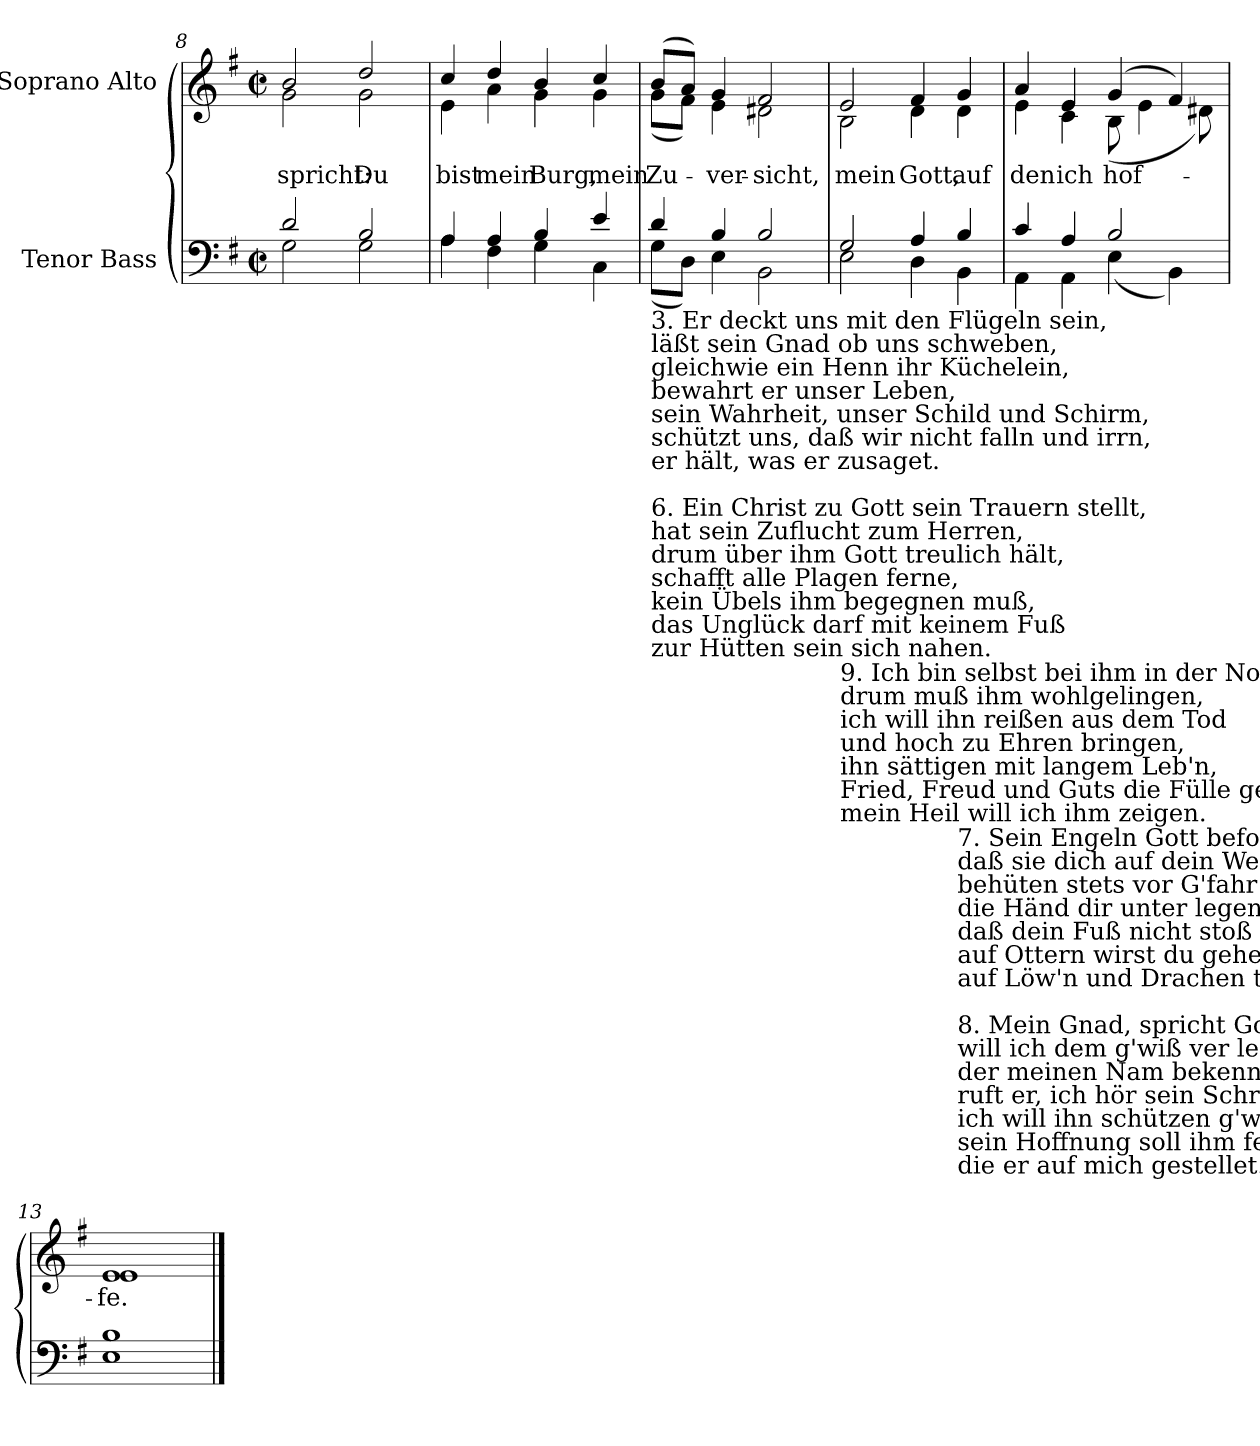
**kern	**kern	**text
*part2	*part1	*part1
*staff2	*staff1	*staff1
*I"Tenor Bass	*I"Soprano Alto	*
*clefF4	*clefG2	*
*k[f#]	*k[f#]	*
*G:	*G:	*
*M2/2	*M2/2	*
*met(c|)	*met(c|)	*
=8	=8	=8
*^	*	*
!	!	!	!LO:LY:b
*	*	*^	*
2d/	2G\	2b/	2g\	spricht:
!	!	!	!	!LO:LY:b
2B/	2G\	2dd/	2g\	Du
=9	=9	=9	=9	=9
!	!	!	!	!LO:LY:b
4A/	4A\	4cc/	4e\	bist
!	!	!	!	!LO:LY:b
4A/	4F#\	4dd/	4a\	mein
!	!	!	!	!LO:LY:b
4B/	4G\	4b/	4g\	Burg,
!	!	!	!	!LO:LY:b
4e/	4C\	4cc/	4g\	mein
!!LO:LB:g=z	!!
=10	=10	=10	=10	=10
!LO:TX:b:t=3. Er deckt uns mit den Flügeln sein, \nläßt sein Gnad ob uns schweben, \ngleichwie ein Henn ihr Küchelein, \nbewahrt er unser Leben, \nsein Wahrheit, unser Schild und Schirm,\nschützt uns, daß wir nicht falln und irrn, \ner hält, was er zusaget.\n\n6. Ein Christ zu Gott sein Trauern stellt, \nhat sein Zuflucht zum Herren, \ndrum über ihm Gott treulich hält, \nschafft alle Plagen ferne, \nkein Übels ihm begegnen muß,\ndas Unglück darf mit keinem Fuß\nzur Hütten sein sich nahen.	!	!	!	!
!	!	!	!	!LO:LY:b
4d/	(<8G\L	(>8b/L	(<8g\L	Zu-
.	8D\J)	8a/J)	8f#\J)	.
!	!	!	!	!LO:LY:b
4B/	4E\	4g/	4e\	ver-
!	!	!	!	!LO:LY:b
2B/	2BB\	2f#/	2d#X\	-sicht,
=11	=11	=11	=11	=11
!LO:TX:b:t=9. Ich bin selbst bei ihm in der Not, \ndrum muß ihm wohlgelingen, \nich will ihn reißen aus dem Tod \nund hoch zu Ehren bringen, \nihn sättigen mit langem Leb'n, \nFried, Freud und Guts die Fülle geb'n, \nmein Heil will ich ihm zeigen.	!	!	!	!
!	!	!	!	!LO:LY:b
2G/	2E\	2e/	2B\	mein
!	!	!	!	!LO:LY:b
4A/	4D\	4f#/	4d\	Gott,
!LO:TX:b:t=7. Sein Engeln Gott befohlen hat, \ndaß sie dich auf dein Wegen\nbehüten stets vor G'fahr und Schad, \ndie Händ dir unter legen, \ndaß dein Fuß nicht stoß an ein Stein, \nauf Ottern wirst du gehen herein, \nauf Löw'n und Drachen treten.\n\n8. Mein Gnad, spricht Gott, und ewig Treu\nwill ich dem g'wiß ver leihen, \nder meinen Nam bekennet frei, \nruft er, ich hör sein Schreien, \nich will ihn schützen g'waltiglich, \nsein Hoffnung soll ihm fehlen nicht, \ndie er auf mich gestellet.	!	!	!	!
!	!	!	!	!LO:LY:b
4B/	4BB\	4g/	4d\	auf
=12	=12	=12	=12	=12
!	!	!	!	!LO:LY:b
4c/	4AA\	4a/	4e\	den
!	!	!	!	!LO:LY:b
4A/	4AA\	4e/	4c\	ich
!	!	!	!	!LO:LY:b
2B/	(<4E\	(>4g/	(<8B\	hof-
.	.	.	4e\	.
.	4BB\)	4f#/)	.	.
.	.	.	8d#X\)	.
=13	=13	=13	=13	=13
!	!	!	!	!LO:LY:b
1B/	1E\	1e/	1e\	fe.
*v	*v	*	*	*
*	*v	*v	*
==	==	==
*-	*-	*-
